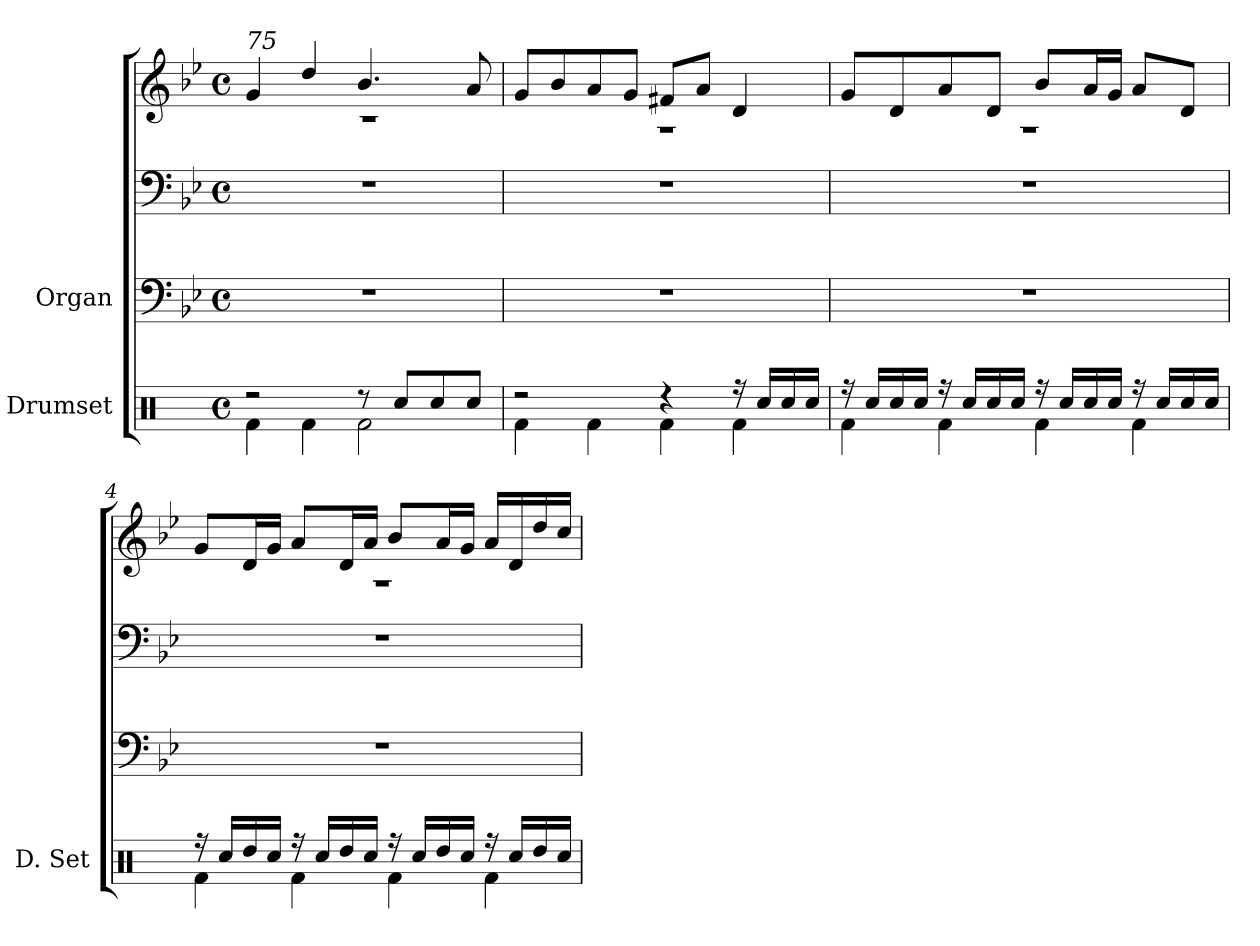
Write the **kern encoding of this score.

**kern	**kern	**kern	**kern
*part2	*part1	*part1	*part1
*staff4	*staff3	*staff2	*staff1
*I"Drumset	*I"Organ	*	*
*I'D. Set	*	*	*
*clefX	*clefF4	*clefF4	*clefG2
*k[]	*k[b-e-]	*k[b-e-]	*k[b-e-]
*M4/4	*M4/4	*M4/4	*M4/4
*met(c)	*met(c)	*met(c)	*met(c)
=1	=1	=1	=1
*^	*	*	*^
!	!	!	!	!LO:TX:a:i:t=75	!
2r	4Rf\	1r	1r	4g/	1r
.	4Rf\	.	.	4dd/	.
8r	2Rf\	.	.	4.b-/	.
8Rcc/L	.	.	.	.	.
8Rcc/	.	.	.	.	.
8Rcc/J	.	.	.	8a/	.
=2	=2	=2	=2	=2	=2
2r	4Rf\	1r	1r	8g/L	1r
.	.	.	.	8b-/	.
.	4Rf\	.	.	8a/	.
.	.	.	.	8g/J	.
4r	4Rf\	.	.	8f#X/L	.
.	.	.	.	8a/J	.
16r	4Rf\	.	.	4d/	.
16Rcc/LL	.	.	.	.	.
16Rcc/	.	.	.	.	.
16Rcc/JJ	.	.	.	.	.
=3	=3	=3	=3	=3	=3
16r	4Rf\	1r	1r	8g/L	1r
16Rcc/LL	.	.	.	.	.
16Rcc/	.	.	.	8d/	.
16Rcc/JJ	.	.	.	.	.
16r	4Rf\	.	.	8a/	.
16Rcc/LL	.	.	.	.	.
16Rcc/	.	.	.	8d/J	.
16Rcc/JJ	.	.	.	.	.
16r	4Rf\	.	.	8b-/L	.
16Rcc/LL	.	.	.	.	.
16Rcc/	.	.	.	16a/L	.
16Rcc/JJ	.	.	.	16g/JJ	.
16r	4Rf\	.	.	8a/L	.
16Rcc/LL	.	.	.	.	.
16Rcc/	.	.	.	8d/J	.
16Rcc/JJ	.	.	.	.	.
!!LO:LB:g=z	!!
=4	=4	=4	=4	=4	=4
16r	4Rf\	1r	1r	8g/L	1r
16Rcc/LL	.	.	.	.	.
16Rdd/	.	.	.	16d/L	.
16Rcc/JJ	.	.	.	16g/JJ	.
16r	4Rf\	.	.	8a/L	.
16Rcc/LL	.	.	.	.	.
16Rdd/	.	.	.	16d/L	.
16Rcc/JJ	.	.	.	16a/JJ	.
16r	4Rf\	.	.	8b-/L	.
16Rcc/LL	.	.	.	.	.
16Rdd/	.	.	.	16a/L	.
16Rcc/JJ	.	.	.	16g/JJ	.
16r	4Rf\	.	.	16a/LL	.
16Rcc/LL	.	.	.	16d/	.
16Rdd/	.	.	.	16dd/	.
16Rcc/JJ	.	.	.	16cc/JJ	.
*v	*v	*	*	*v	*v
=	=	=	=
*-	*-	*-	*-
